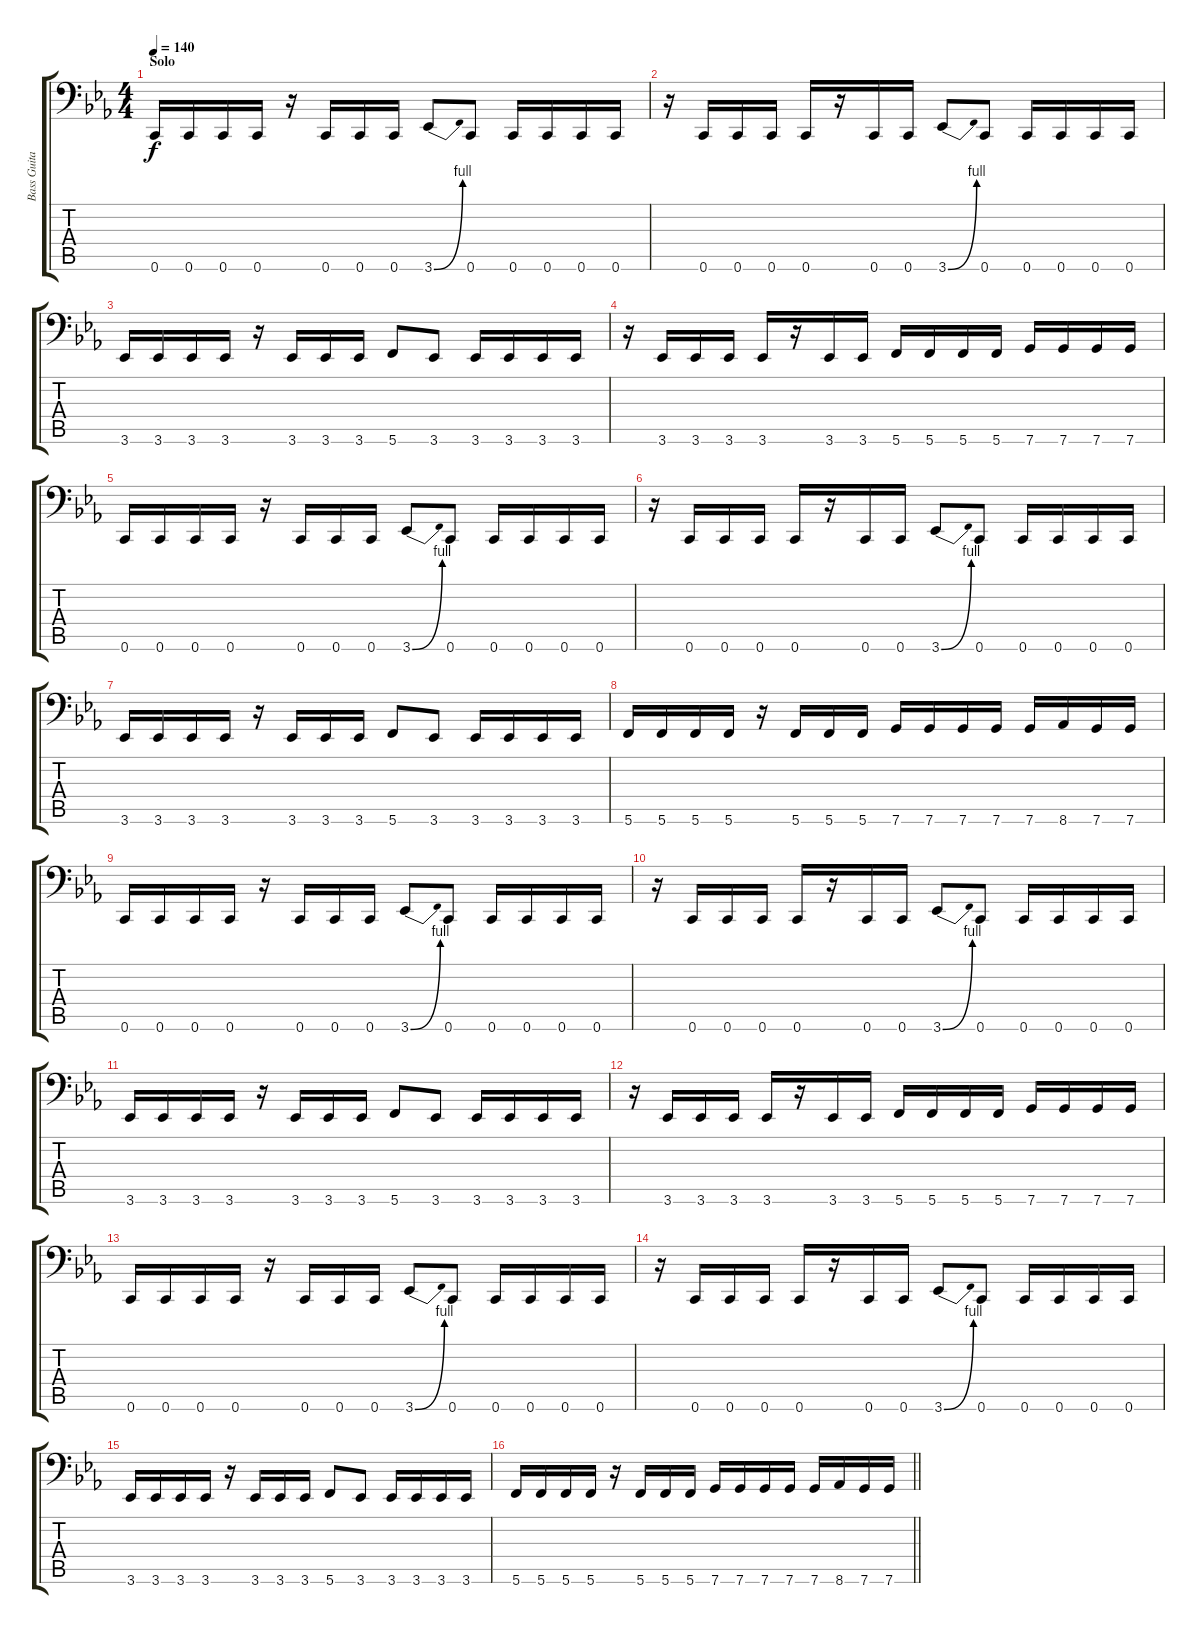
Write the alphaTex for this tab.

\track ("Bass Guitar" "Bass Guita") {instrument electricbasspick}
\staff {score tabs}
\tuning (D3 A2 F2 C2 G1 C1) {hide}
\ts (4 4)
\section ("" "Solo")
\tempo 140
\clef f4
\ks eb
0.6.16{dy f} 0.6.16 0.6.16 0.6.16 r.16 0.6.16 0.6.16 0.6.16 3.6{be (bend 0 0 60 4)}.8 0.6.8 0.6.16 0.6.16 0.6.16 0.6.16 |
r.16 0.6.16 0.6.16 0.6.16 0.6.16 r.16 0.6.16 0.6.16 3.6{be (bend 0 0 60 4)}.8 0.6.8 0.6.16 0.6.16 0.6.16 0.6.16 |
3.6.16 3.6.16 3.6.16 3.6.16 r.16 3.6.16 3.6.16 3.6.16 5.6.8 3.6.8 3.6.16 3.6.16 3.6.16 3.6.16 |
r.16 3.6.16 3.6.16 3.6.16 3.6.16 r.16 3.6.16 3.6.16 5.6.16 5.6.16 5.6.16 5.6.16 7.6.16 7.6.16 7.6.16 7.6.16 |
0.6.16 0.6.16 0.6.16 0.6.16 r.16 0.6.16 0.6.16 0.6.16 3.6{be (bend 0 0 60 4)}.8 0.6.8 0.6.16 0.6.16 0.6.16 0.6.16 |
r.16 0.6.16 0.6.16 0.6.16 0.6.16 r.16 0.6.16 0.6.16 3.6{be (bend 0 0 60 4)}.8 0.6.8 0.6.16 0.6.16 0.6.16 0.6.16 |
3.6.16 3.6.16 3.6.16 3.6.16 r.16 3.6.16 3.6.16 3.6.16 5.6.8 3.6.8 3.6.16 3.6.16 3.6.16 3.6.16 |
5.6.16 5.6.16 5.6.16 5.6.16 r.16 5.6.16 5.6.16 5.6.16 7.6.16 7.6.16 7.6.16 7.6.16 7.6.16 8.6.16 7.6.16 7.6.16 |
0.6.16 0.6.16 0.6.16 0.6.16 r.16 0.6.16 0.6.16 0.6.16 3.6{be (bend 0 0 60 4)}.8 0.6.8 0.6.16 0.6.16 0.6.16 0.6.16 |
r.16 0.6.16 0.6.16 0.6.16 0.6.16 r.16 0.6.16 0.6.16 3.6{be (bend 0 0 60 4)}.8 0.6.8 0.6.16 0.6.16 0.6.16 0.6.16 |
3.6.16 3.6.16 3.6.16 3.6.16 r.16 3.6.16 3.6.16 3.6.16 5.6.8 3.6.8 3.6.16 3.6.16 3.6.16 3.6.16 |
r.16 3.6.16 3.6.16 3.6.16 3.6.16 r.16 3.6.16 3.6.16 5.6.16 5.6.16 5.6.16 5.6.16 7.6.16 7.6.16 7.6.16 7.6.16 |
0.6.16 0.6.16 0.6.16 0.6.16 r.16 0.6.16 0.6.16 0.6.16 3.6{be (bend 0 0 60 4)}.8 0.6.8 0.6.16 0.6.16 0.6.16 0.6.16 |
r.16 0.6.16 0.6.16 0.6.16 0.6.16 r.16 0.6.16 0.6.16 3.6{be (bend 0 0 60 4)}.8 0.6.8 0.6.16 0.6.16 0.6.16 0.6.16 |
3.6.16 3.6.16 3.6.16 3.6.16 r.16 3.6.16 3.6.16 3.6.16 5.6.8 3.6.8 3.6.16 3.6.16 3.6.16 3.6.16 |
\barLineRight lightlight
5.6.16 5.6.16 5.6.16 5.6.16 r.16 5.6.16 5.6.16 5.6.16 7.6.16 7.6.16 7.6.16 7.6.16 7.6.16 8.6.16 7.6.16 7.6.16
